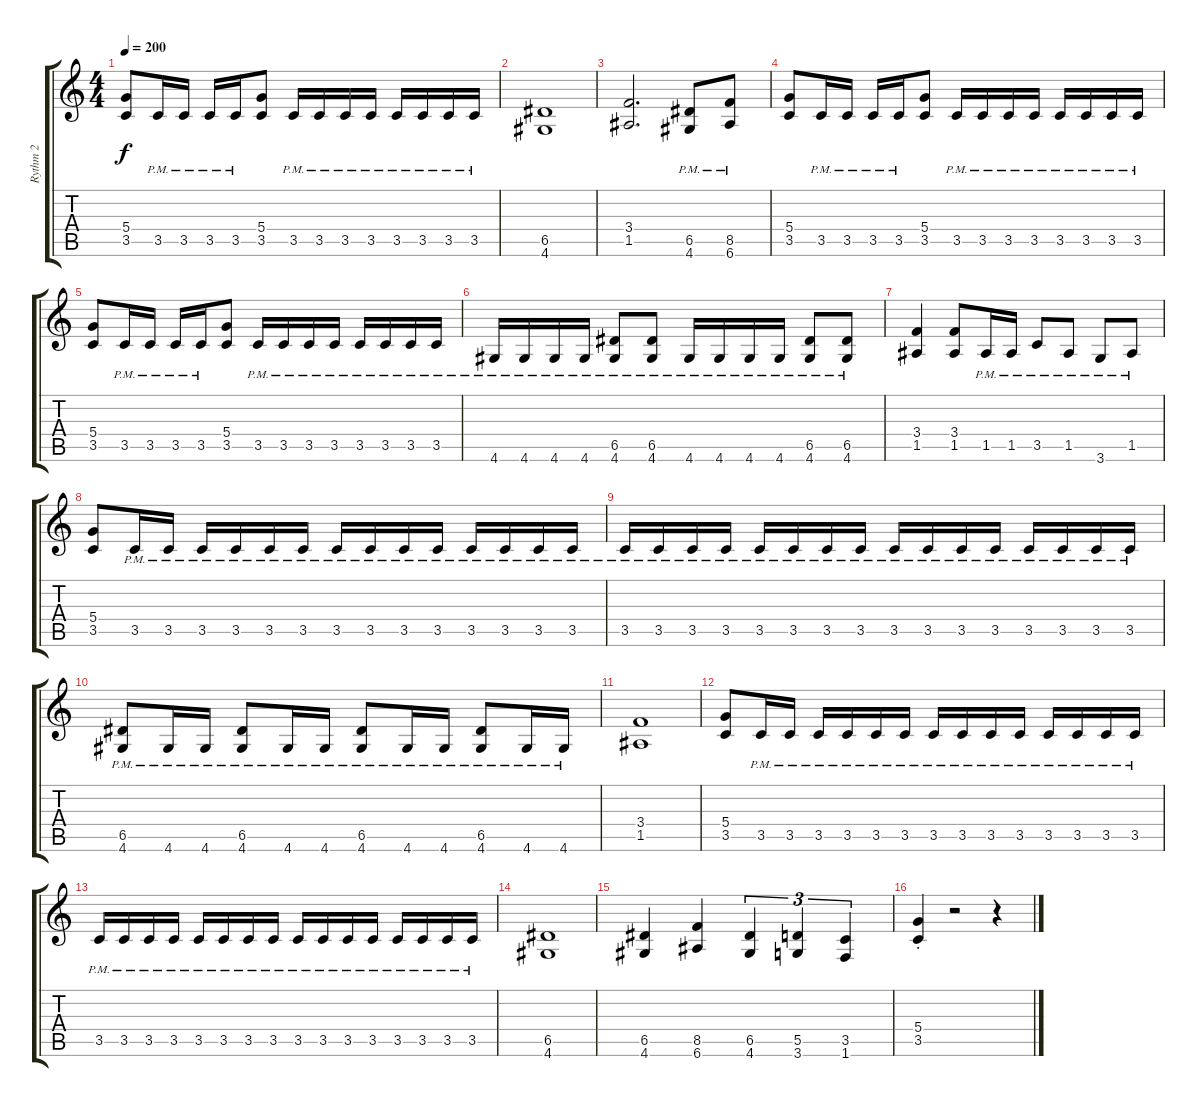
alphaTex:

\track ("Rythm 2" "Rythm 2") {instrument distortionguitar}
\staff {score tabs}
\tuning (E4 B3 G3 D3 A2 E2) {hide}
\ts (4 4)
\tempo 200
\clef g2
\ks c
(5.4 3.5).8{dy f} 3.5{pm}.16 3.5{pm}.16 3.5{pm}.16 3.5{pm}.16 (5.4 3.5).8 3.5{pm}.16 3.5{pm}.16 3.5{pm}.16 3.5{pm}.16 3.5{pm}.16 3.5{pm}.16 3.5{pm}.16 3.5{pm}.16 |
(6.5 4.6).1 |
(3.4 1.5).2{d} (6.5{pm} 4.6{pm}).8 (8.5{pm} 6.6{pm}).8 |
(5.4 3.5).8 3.5{pm}.16 3.5{pm}.16 3.5{pm}.16 3.5{pm}.16 (5.4 3.5).8 3.5{pm}.16 3.5{pm}.16 3.5{pm}.16 3.5{pm}.16 3.5{pm}.16 3.5{pm}.16 3.5{pm}.16 3.5{pm}.16 |
(5.4 3.5).8 3.5{pm}.16 3.5{pm}.16 3.5{pm}.16 3.5{pm}.16 (5.4 3.5).8 3.5{pm}.16 3.5{pm}.16 3.5{pm}.16 3.5{pm}.16 3.5{pm}.16 3.5{pm}.16 3.5{pm}.16 3.5{pm}.16 |
4.6{pm}.16 4.6{pm}.16 4.6{pm}.16 4.6{pm}.16 (6.5{pm} 4.6{pm}).8 (6.5{pm} 4.6{pm}).8 4.6{pm}.16 4.6{pm}.16 4.6{pm}.16 4.6{pm}.16 (6.5{pm} 4.6{pm}).8 (6.5{pm} 4.6{pm}).8 |
(3.4 1.5).4 (3.4 1.5).8 1.5{pm}.16 1.5{pm}.16 3.5{pm}.8 1.5{pm}.8 3.6{pm}.8 1.5{pm}.8 |
(5.4 3.5).8 3.5{pm}.16 3.5{pm}.16 3.5{pm}.16 3.5{pm}.16 3.5{pm}.16 3.5{pm}.16 3.5{pm}.16 3.5{pm}.16 3.5{pm}.16 3.5{pm}.16 3.5{pm}.16 3.5{pm}.16 3.5{pm}.16 3.5{pm}.16 |
3.5{pm}.16 3.5{pm}.16 3.5{pm}.16 3.5{pm}.16 3.5{pm}.16 3.5{pm}.16 3.5{pm}.16 3.5{pm}.16 3.5{pm}.16 3.5{pm}.16 3.5{pm}.16 3.5{pm}.16 3.5{pm}.16 3.5{pm}.16 3.5{pm}.16 3.5{pm}.16 |
(6.5{pm} 4.6{pm}).8 4.6{pm}.16 4.6{pm}.16 (6.5{pm} 4.6{pm}).8 4.6{pm}.16 4.6{pm}.16 (6.5{pm} 4.6{pm}).8 4.6{pm}.16 4.6{pm}.16 (6.5{pm} 4.6{pm}).8 4.6{pm}.16 4.6{pm}.16 |
(3.4 1.5).1 |
(5.4 3.5).8 3.5{pm}.16 3.5{pm}.16 3.5{pm}.16 3.5{pm}.16 3.5{pm}.16 3.5{pm}.16 3.5{pm}.16 3.5{pm}.16 3.5{pm}.16 3.5{pm}.16 3.5{pm}.16 3.5{pm}.16 3.5{pm}.16 3.5{pm}.16 |
3.5{pm}.16 3.5{pm}.16 3.5{pm}.16 3.5{pm}.16 3.5{pm}.16 3.5{pm}.16 3.5{pm}.16 3.5{pm}.16 3.5{pm}.16 3.5{pm}.16 3.5{pm}.16 3.5{pm}.16 3.5{pm}.16 3.5{pm}.16 3.5{pm}.16 3.5{pm}.16 |
(6.5 4.6).1 |
(6.5 4.6).4 (8.5 6.6).4 (6.5 4.6).4{tu (3 2)} (5.5 3.6).4{tu (3 2)} (3.5 1.6).4{tu (3 2)} |
(5.4 3.5{st}).4 r.2 r.4
